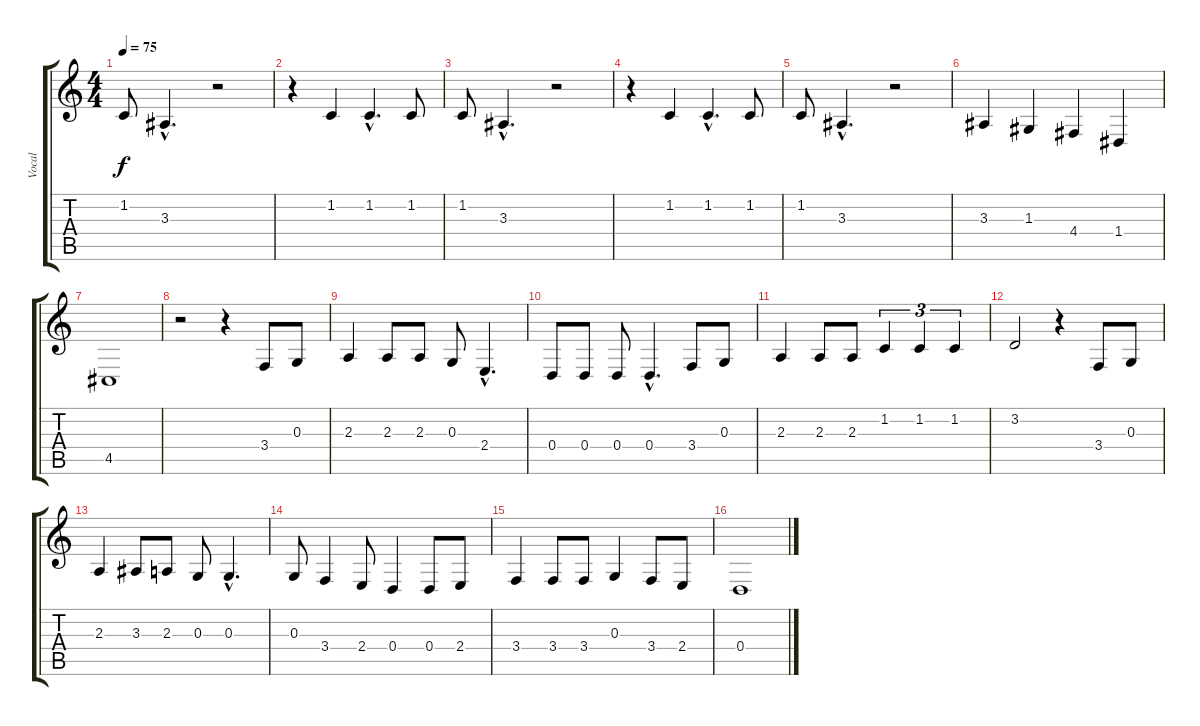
\track ("Vocal" "Vocal") {instrument honkytonkpiano}
\staff {score tabs}
\tuning (E4 B3 G3 D3 A2 E2) {hide}
\ts (4 4)
\tempo 75
\clef g2
\ks c
1.2.8{dy f} 3.3{hac}.4{d} r.2 |
r.4 1.2.4 1.2{hac}.4{d} 1.2.8 |
1.2.8 3.3{hac}.4{d} r.2 |
r.4 1.2.4 1.2{hac}.4{d} 1.2.8 |
1.2.8 3.3{hac}.4{d} r.2 |
3.3.4 1.3.4 4.4.4 1.4.4 |
4.5.1 |
r.2 r.4 3.4.8 0.3.8 |
2.3.4 2.3.8 2.3.8 0.3.8 2.4{hac}.4{d} |
0.4.8 0.4.8 0.4.8 0.4{hac}.4{d} 3.4.8 0.3.8 |
2.3.4 2.3.8 2.3.8 1.2.4{tu (3 2)} 1.2.4{tu (3 2)} 1.2.4{tu (3 2)} |
3.2.2 r.4 3.4.8 0.3.8 |
2.3.4 3.3.8 2.3.8 0.3.8 0.3{hac}.4{d} |
0.3.8 3.4.4 2.4.8 0.4.4 0.4.8 2.4.8 |
3.4.4 3.4.8 3.4.8 0.3.4 3.4.8 2.4.8 |
0.4.1
